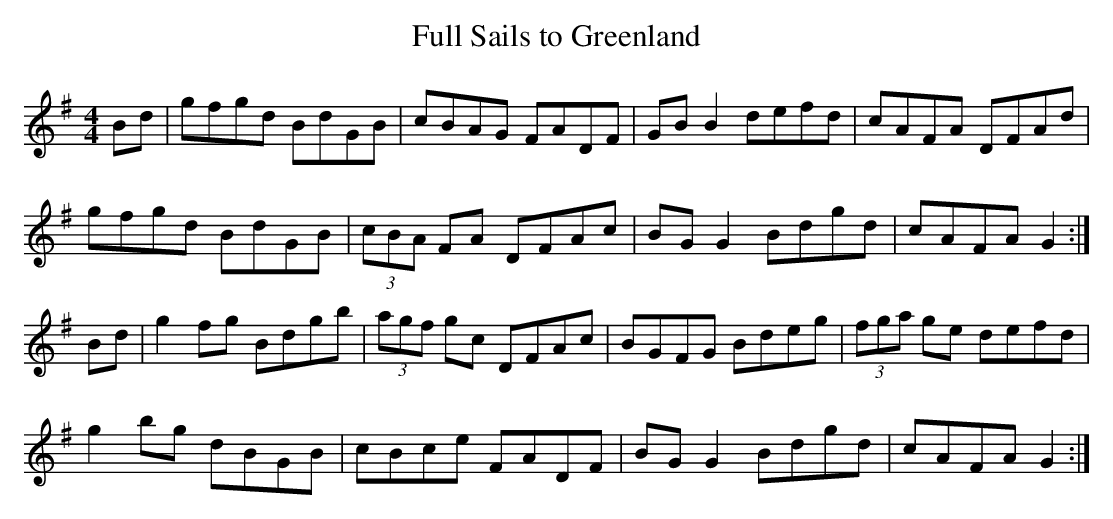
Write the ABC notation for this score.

X:1
T: Full Sails to Greenland
L: 1/8
M: 4/4
K: G
Bd|gfgd BdGB|cBAG FADF|GB B2 defd|cAFA DFAd|
gfgd BdGB|(3cBA FA DFAc|BG G2 Bdgd|cAFA G2 :|
Bd|g2 fg Bdgb|(3agf gc DFAc|BGFG Bdeg|(3fga ge defd|
g2 bg dBGB|cBce FADF|BG G2 Bdgd|cAFA G2 :|
